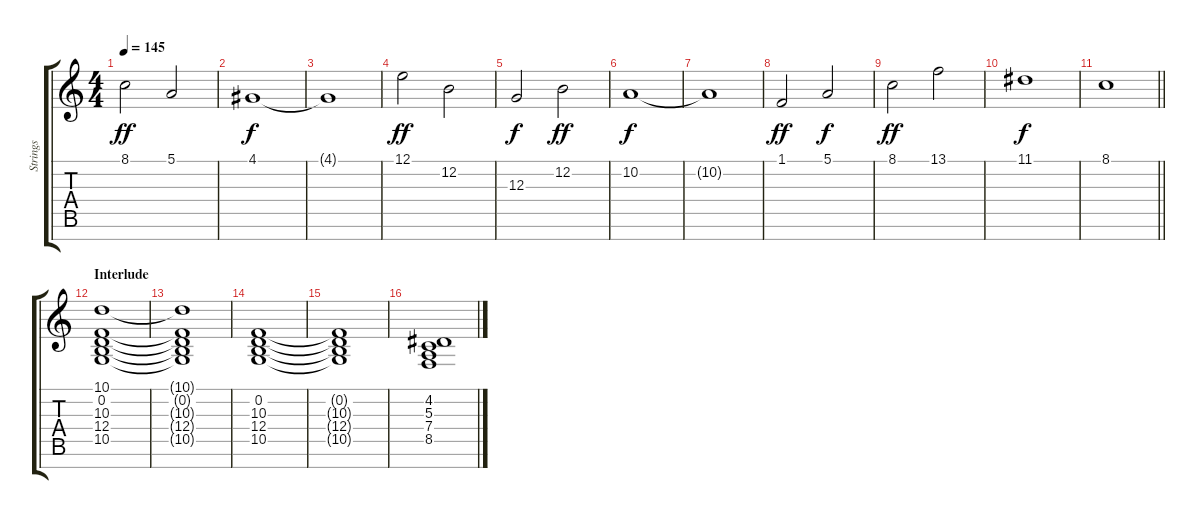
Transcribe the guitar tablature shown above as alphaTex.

\track ("Strings" "Strings") {instrument stringensemble1}
\staff {score tabs}
\tuning (E4 B3 G3 D3 A2 E2 B1) {hide}
\ts (4 4)
\tempo 145
\clef g2
\ks c
8.1.2{dy ff} 5.1.2 |
4.1.1{dy f} |
4.1{t}.1 |
12.1.2{dy ff} 12.2.2 |
12.3.2{dy f} 12.2.2{dy ff} |
10.2.1{dy f} |
10.2{t}.1 |
1.1.2{dy ff} 5.1.2{dy f} |
8.1.2{dy ff} 13.1.2 |
11.1.1{dy f} |
\barLineRight lightlight
8.1.1 |
\section ("" "Interlude")
(10.1 0.2 10.3 12.4 10.5).1 |
(10.1{t} 0.2{t} 10.3{t} 12.4{t} 10.5{t}).1 |
(0.2 10.3 12.4 10.5).1 |
(0.2{t} 10.3{t} 12.4{t} 10.5{t}).1 |
(4.2 5.3 7.4 8.5).1
